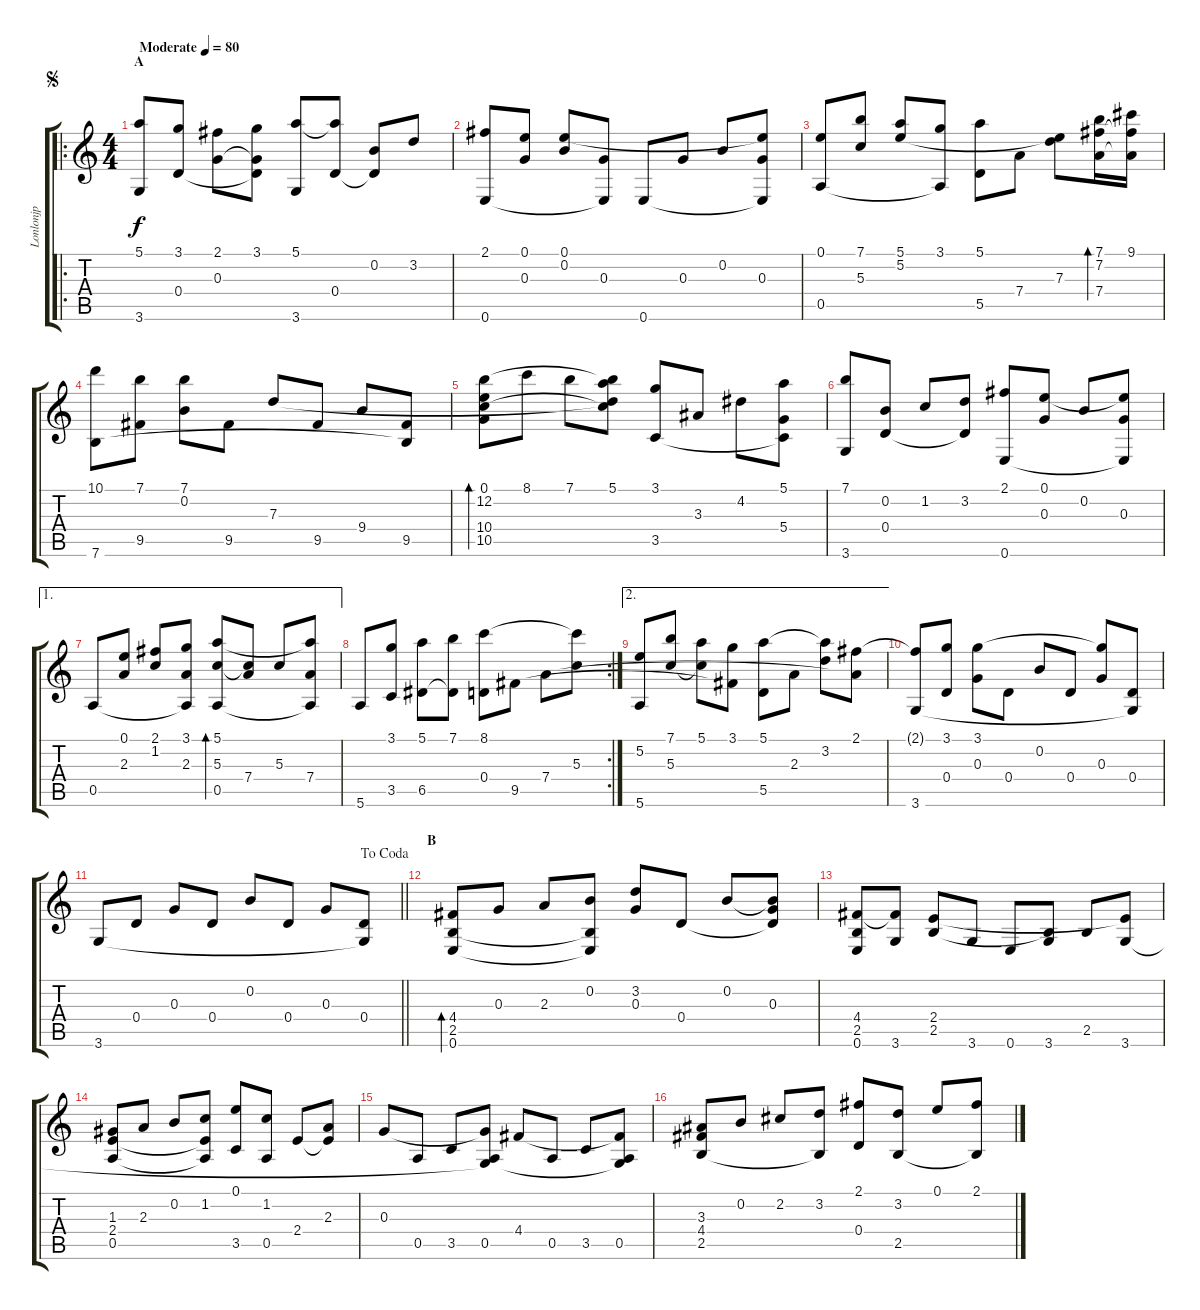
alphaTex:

\track ("Lonlonjp" "Lonlonjp") {instrument acousticguitarnylon}
\staff {score tabs}
\tuning (E4 B3 G3 D3 A2 E2) {hide}
\ro
\ts (4 4)
\section ("" "A")
\jump segno
\tempo (80 "Moderate")
\clef g2
\ks c
(5.1 3.6).8{dy f instrument acousticguitarnylon} (3.1 0.4).8 (2.1 0.3).8 (3.1 0.3{t} 0.4{t}).8 (5.1 3.6).8 (5.1{t} 0.4).8 (0.2 0.4{t}).8 3.2.8 |
(2.1 0.6).8 (0.1 0.3).8 (0.1 0.2).8 (0.3 0.6{t}).8 0.6.8 0.3.8 0.2.8 (0.1{t} 0.3 0.6{t}).8 |
(0.1 0.5).8 (7.1 5.3).8 (5.1 5.2).8 (3.1 0.5{t}).8 (5.1 5.5).8 7.4.8 (5.2{t} 7.3).8 (7.1 7.2 7.4).16{bd 120} (9.1 7.2{t} 7.4{t}).16 |
(10.1 7.6).8 (7.1 9.5).8 (7.1 0.2).8 9.5.8 7.3.8 9.5.8 9.4.8 (9.5 7.6{t}).8 |
(0.1 12.2 10.4 10.5).8{bd 120} 8.1.8 7.1.8 (5.1 12.2{t} 7.3{t} 10.4{t}).8 (3.1 3.5).8 3.3.8 4.2.8 (5.1 5.4 3.5{t}).8 |
(7.1 3.6).8 (0.2 0.4).8 1.2.8 (3.2 0.4{t}).8 (2.1 0.6).8 (0.1 0.3).8 0.2.8 (0.1{t} 0.3 0.6{t}).8 |
\ae 1
0.5.8 (0.1 2.3).8 (2.1 1.2).8 (3.1 2.3 0.5{t}).8 (5.1 5.3 0.5).8{bd 60} (5.3{t} 7.4).8 5.3.8 (5.1{t} 7.4 0.5{t}).8 |
\rc 2
5.6.8 (3.1 3.5).8 (5.1 6.5).8 (7.1 6.5{t}).8 (8.1 0.4).8 9.5.8 7.4.8 (8.1{t} 5.3).8 |
\ae 2
(5.2 5.6).8 (7.1 5.3).8 (5.1 5.3{t}).8 (3.1 9.5{t}).8 (5.1 5.5).8 2.3.8 (5.1{t} 3.2).8 (2.1 7.4{t}).8 |
(2.1{t} 3.6).8 (3.1 0.4).8 (3.1 0.3).8 0.4.8 0.2.8 0.4.8 (3.1{t} 0.3).8 (0.4 3.6{t}).8 |
\jump dacoda
\barLineRight lightlight
3.6.8 0.4.8 0.3.8 0.4.8 0.2.8 0.4.8 0.3.8 (0.4 3.6{t}).8 |
\section ("" "B")
(4.4 2.5 0.6).8{bd 120} 0.3.8 2.3.8 (0.2 2.5{t} 0.6{t}).8 (3.2 0.3).8 0.4.8 0.2.8 (0.2{t} 0.3 0.4{t}).8 |
(4.4 2.5 0.6).8 (4.4{t} 3.6).8 (2.4 2.5).8 3.6.8 0.6.8 (2.5{t} 3.6).8 2.5.8 (2.4{t} 3.6).8 |
(1.3 2.4 0.5).8 2.3.8 0.2.8 (1.2 2.4{t} 0.5{t}).8 (0.1 3.5).8 (1.2 0.5).8 2.4.8 (2.3 2.4{t}).8 |
0.3.8 0.5.8 3.5.8 (0.3{t} 0.5 3.6{t}).8 4.4.8 0.5.8 3.5.8 (4.4{t} 0.5 3.6{t}).8 |
(3.3 4.4 2.5).8 0.2.8 2.2.8 (3.2 2.5{t}).8 (2.1 0.4).8 (3.2 2.5).8 0.1.8 (2.1 2.5{t}).8
